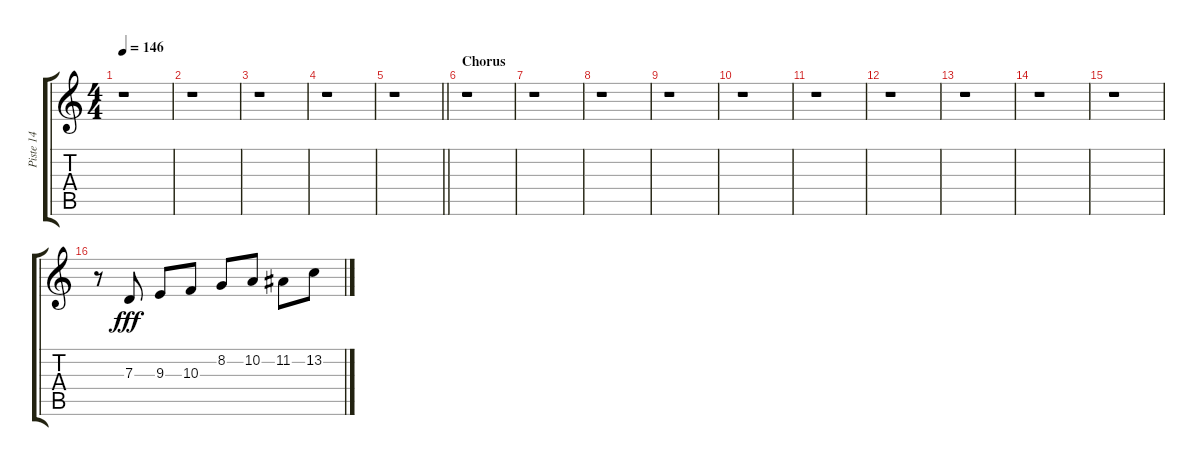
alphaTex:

\track ("Piste 14" "Piste 14") {instrument trumpet}
\staff {score tabs}
\tuning (E4 B3 G3 D3 A2 D2) {hide}
\ts (4 4)
\tempo 146
\clef g2
\ks c
r.1{dy f} |
r.1 |
r.1 |
r.1 |
\barLineRight lightlight
r.1 |
\section ("" "Chorus")
r.1 |
r.1 |
r.1 |
r.1 |
r.1 |
r.1 |
r.1 |
r.1 |
r.1 |
r.1 |
r.8{instrument synthstrings2} 7.3.8{dy fff} 9.3.8 10.3.8 8.2.8 10.2.8 11.2.8 13.2.8
